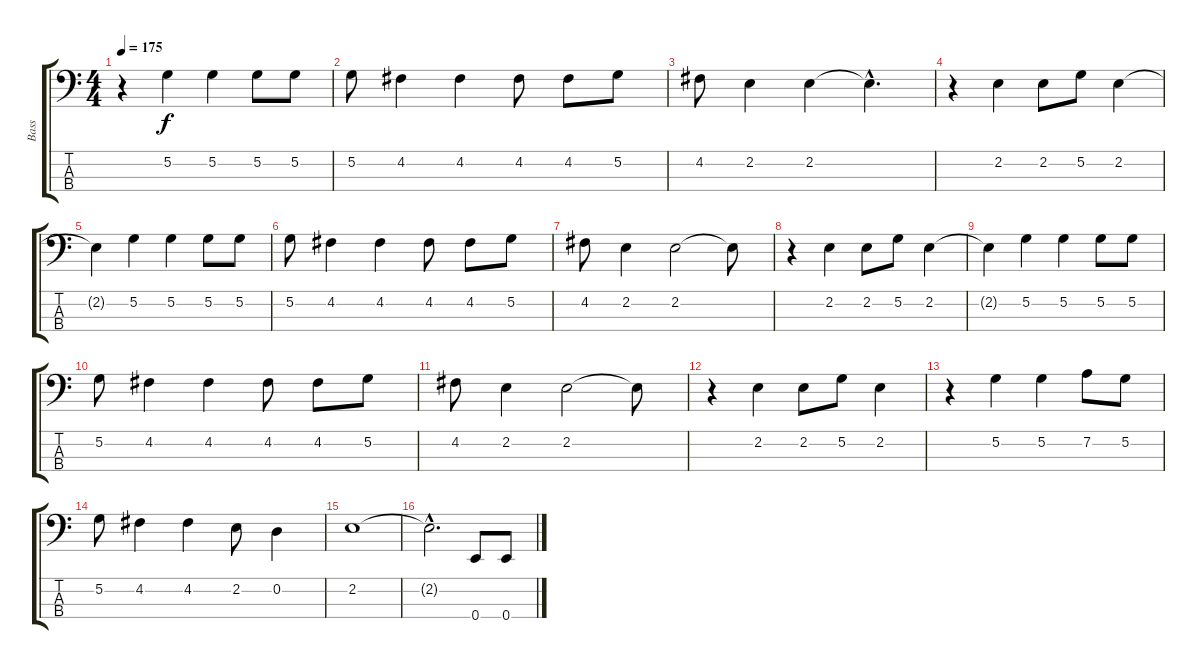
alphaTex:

\track ("Bass" "Bass") {instrument electricbassfinger}
\staff {score tabs}
\tuning (G2 D2 A1 E1) {hide}
\ts (4 4)
\tempo 175
\clef f4
\ks c
r.4{dy f} 5.2.4 5.2.4 5.2.8 5.2.8 |
5.2.8 4.2.4 4.2.4 4.2.8 4.2.8 5.2.8 |
4.2.8 2.2.4 2.2.4 2.2{hac t}.4{d} |
r.4 2.2.4 2.2.8 5.2.8 2.2.4 |
2.2{t}.4 5.2.4 5.2.4 5.2.8 5.2.8 |
5.2.8 4.2.4 4.2.4 4.2.8 4.2.8 5.2.8 |
4.2.8 2.2.4 2.2.2 2.2{t}.8 |
r.4 2.2.4 2.2.8 5.2.8 2.2.4 |
2.2{t}.4 5.2.4 5.2.4 5.2.8 5.2.8 |
5.2.8 4.2.4 4.2.4 4.2.8 4.2.8 5.2.8 |
4.2.8 2.2.4 2.2.2 2.2{t}.8 |
r.4 2.2.4 2.2.8 5.2.8 2.2.4 |
r.4 5.2.4 5.2.4 7.2.8 5.2.8 |
5.2.8 4.2.4 4.2.4 2.2.8 0.2.4 |
2.2.1 |
2.2{hac t}.2{d} 0.4.8 0.4.8
